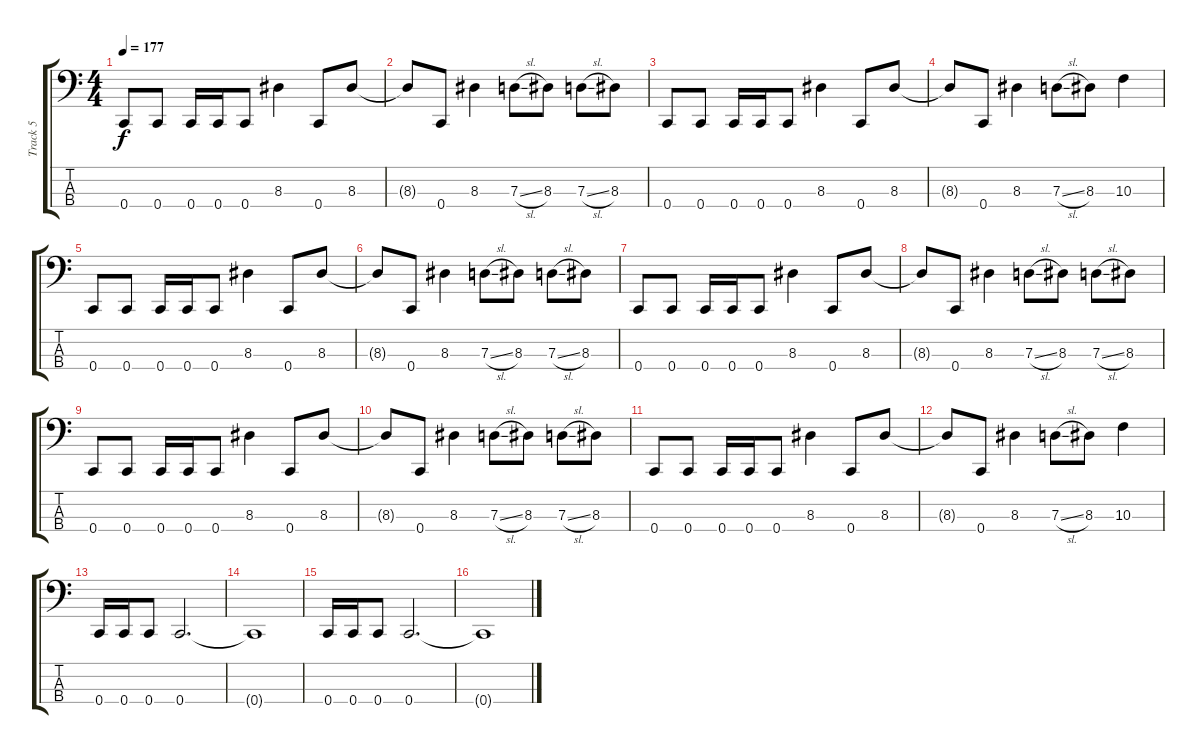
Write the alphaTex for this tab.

\track ("Track 5" "Track 5") {instrument electricbasspick}
\staff {score tabs}
\tuning (F2 C2 G1 C1) {hide}
\ts (4 4)
\tempo 177
\clef f4
\ks c
0.4.8{dy f} 0.4.8 0.4.16 0.4.16 0.4.8 8.3.4 0.4.8 8.3.8 |
8.3{t}.8 0.4.8 8.3.4 7.3{sl}.8 8.3.8 7.3{sl}.8 8.3.8 |
0.4.8 0.4.8 0.4.16 0.4.16 0.4.8 8.3.4 0.4.8 8.3.8 |
8.3{t}.8 0.4.8 8.3.4 7.3{sl}.8 8.3.8 10.3.4 |
0.4.8 0.4.8 0.4.16 0.4.16 0.4.8 8.3.4 0.4.8 8.3.8 |
8.3{t}.8 0.4.8 8.3.4 7.3{sl}.8 8.3.8 7.3{sl}.8 8.3.8 |
0.4.8 0.4.8 0.4.16 0.4.16 0.4.8 8.3.4 0.4.8 8.3.8 |
8.3{t}.8 0.4.8 8.3.4 7.3{sl}.8 8.3.8 7.3{sl}.8 8.3.8 |
0.4.8 0.4.8 0.4.16 0.4.16 0.4.8 8.3.4 0.4.8 8.3.8 |
8.3{t}.8 0.4.8 8.3.4 7.3{sl}.8 8.3.8 7.3{sl}.8 8.3.8 |
0.4.8 0.4.8 0.4.16 0.4.16 0.4.8 8.3.4 0.4.8 8.3.8 |
8.3{t}.8 0.4.8 8.3.4 7.3{sl}.8 8.3.8 10.3.4 |
0.4.16 0.4.16 0.4.8 0.4.2{d} |
0.4{t}.1 |
0.4.16 0.4.16 0.4.8 0.4.2{d} |
0.4{t}.1
